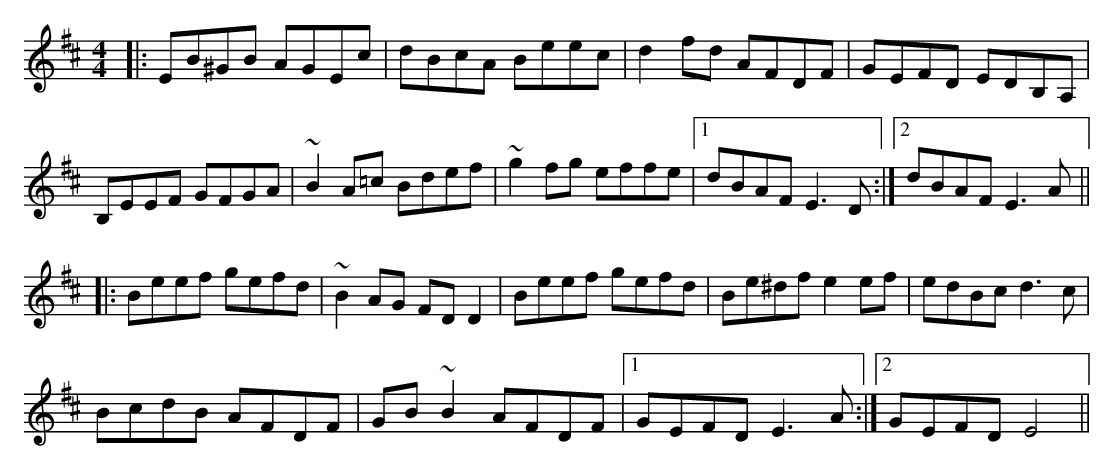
X:1
M:4/4
K:Edor
|:EB^GB AGEc|dBcA Beec|d2 fd AFDF|GEFD EDB,A,|
B,EEF GFGA|~B2A=c Bdef|~g2 fg effe|1 dBAF E3 D:|2 dBAF E3 A ||
|:Beef gefd|~B2 AG FD D2|Beef gefd|Be^df e2 ef|edBc d3c|
BcdB AFDF|GB ~B2 AFDF|1 GEFD E3 A:|2 GEFD E4||
